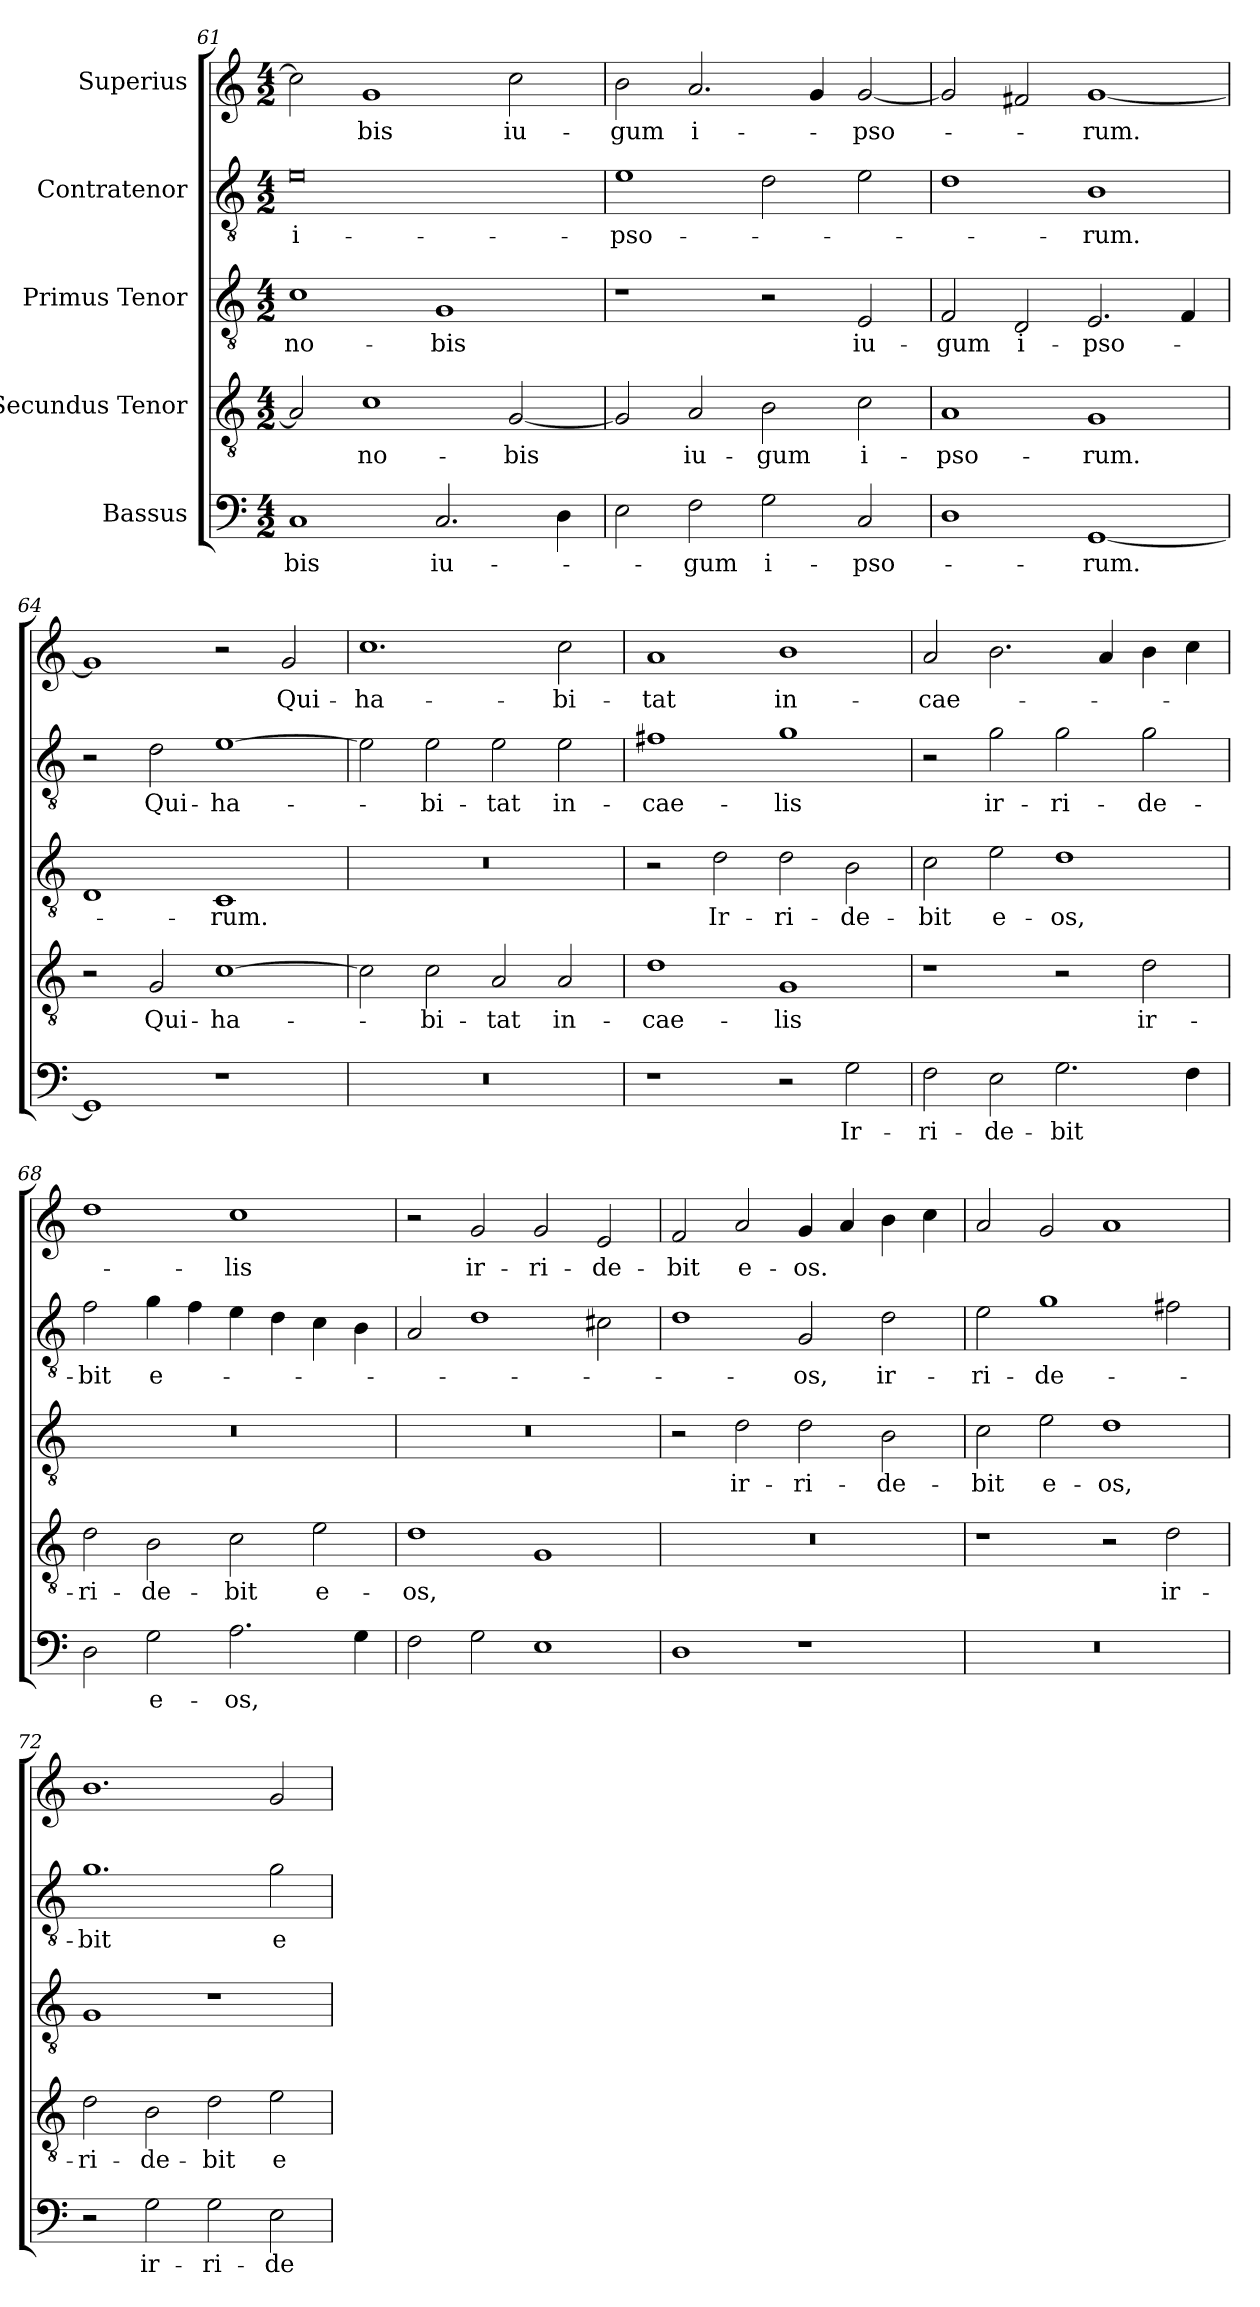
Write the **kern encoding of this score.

**kern	**text	**kern	**text	**kern	**text	**kern	**text	**kern	**text
*part5	*part5	*part4	*part4	*part3	*part3	*part2	*part2	*part1	*part1
*staff5	*staff5	*staff4	*staff4	*staff3	*staff3	*staff2	*staff2	*staff1	*staff1
*I"Bassus	*	*I"Secundus Tenor	*	*I"Primus Tenor	*	*I"Contratenor	*	*I"Superius	*
*clefF4	*	*clefGv2	*	*clefGv2	*	*clefGv2	*	*clefG2	*
*k[]	*	*k[]	*	*k[]	*	*k[]	*	*k[]	*
*M4/2	*	*M4/2	*	*M4/2	*	*M4/2	*	*M4/2	*
=61	=61	=61	=61	=61	=61	=61	=61	=61	=61
1C/	-bis	2A/]	.	1c\	no-	0e\	i-	2cc\]	.
.	.	1c\	no-	.	.	.	.	1g/	-bis
2.C/	iu-	.	.	1G/	-bis	.	.	.	.
.	.	[2G/	-bis	.	.	.	.	2cc\	iu-
4D\	.	.	.	.	.	.	.	.	.
=62	=62	=62	=62	=62	=62	=62	=62	=62	=62
2E\	.	2G/]	.	1r	.	1e\	-pso-	2b\	-gum
2F\	-gum	2A/	iu-	.	.	.	.	2.a/	i-
2G\	i-	2B\	-gum	2r	.	2d\	.	.	.
.	.	.	.	.	.	.	.	4g/	.
2C/	-pso-	2c\	i-	2E/	iu-	2e\	.	[2g/	-pso-
=63	=63	=63	=63	=63	=63	=63	=63	=63	=63
1D\	.	1A/	-pso-	2F/	-gum	1d\	.	2g/]	.
.	.	.	.	2D/	i-	.	.	2f#X/	.
[1GG/	-rum.	1G/	-rum.	2.E/	-pso-	1B\	-rum.	[1g/	-rum.
.	.	.	.	4F/	.	.	.	.	.
=64	=64	=64	=64	=64	=64	=64	=64	=64	=64
1GG/]	.	2r	.	1D/	.	2r	.	1g/]	.
.	.	2G/	Qui-	.	.	2d\	Qui-	.	.
1r	.	[1c\	ha-	1C/	-rum.	[1e\	ha-	2r	.
.	.	.	.	.	.	.	.	2g/	Qui-
=65	=65	=65	=65	=65	=65	=65	=65	=65	=65
0r	.	2c\]	.	0r	.	2e\]	.	1.cc\	ha-
.	.	2c\	-bi-	.	.	2e\	-bi-	.	.
.	.	2A/	-tat	.	.	2e\	-tat	.	.
.	.	2A/	in-	.	.	2e\	in-	2cc\	-bi-
=66	=66	=66	=66	=66	=66	=66	=66	=66	=66
1r	.	1d\	cae-	2r	.	1f#X\	cae-	1a/	-tat
.	.	.	.	2d\	Ir-	.	.	.	.
2r	.	1G/	-lis	2d\	-ri-	1g\	-lis	1b\	in-
2G\	Ir-	.	.	2B\	-de-	.	.	.	.
=67	=67	=67	=67	=67	=67	=67	=67	=67	=67
2F\	-ri-	1r	.	2c\	-bit	2r	.	2a/	cae-
2E\	-de-	.	.	2e\	e-	2g\	ir-	2.b\	.
2.G\	-bit	2r	.	1d\	-os,	2g\	-ri-	.	.
.	.	.	.	.	.	.	.	4a/	.
.	.	2d\	ir-	.	.	2g\	-de-	4b\	.
4F\	.	.	.	.	.	.	.	4cc\	.
=68	=68	=68	=68	=68	=68	=68	=68	=68	=68
2D\	.	2d\	-ri-	0r	.	2f\	-bit	1dd\	.
2G\	e-	2B\	-de-	.	.	4g\	e-	.	.
.	.	.	.	.	.	4f\	.	.	.
2.A\	-os,	2c\	-bit	.	.	4e\	.	1cc\	-lis
.	.	.	.	.	.	4d\	.	.	.
.	.	2e\	e-	.	.	4c\	.	.	.
4G\	.	.	.	.	.	4B\	.	.	.
=69	=69	=69	=69	=69	=69	=69	=69	=69	=69
2F\	.	1d\	-os,	0r	.	2A/	.	2r	.
2G\	.	.	.	.	.	1d\	.	2g/	ir-
1E\	.	1G/	.	.	.	.	.	2g/	-ri-
.	.	.	.	.	.	2c#X\	.	2e/	-de-
=70	=70	=70	=70	=70	=70	=70	=70	=70	=70
1D\	.	0r	.	2r	.	1d\	.	2f/	-bit
.	.	.	.	2d\	ir-	.	.	2a/	e-
1r	.	.	.	2d\	-ri-	2G/	-os,	4g/	-os.
.	.	.	.	.	.	.	.	4a/	.
.	.	.	.	2B\	-de-	2d\	ir-	4b\	.
.	.	.	.	.	.	.	.	4cc\	.
=71	=71	=71	=71	=71	=71	=71	=71	=71	=71
0r	.	1r	.	2c\	-bit	2e\	-ri-	2a/	.
.	.	.	.	2e\	e-	1g\	-de-	2g/	.
.	.	2r	.	1d\	-os,	.	.	1a/	.
.	.	2d\	ir-	.	.	2f#X\	.	.	.
=72	=72	=72	=72	=72	=72	=72	=72	=72	=72
2r	.	2d\	-ri-	1G/	.	1.g\	-bit	1.b\	.
2G\	ir-	2B\	-de-	.	.	.	.	.	.
2G\	-ri-	2d\	-bit	1r	.	.	.	.	.
2E\	-de-	2e\	e-	.	.	2g\	e-	2g/	.
=	=	=	=	=	=	=	=	=	=
*-	*-	*-	*-	*-	*-	*-	*-	*-	*-
